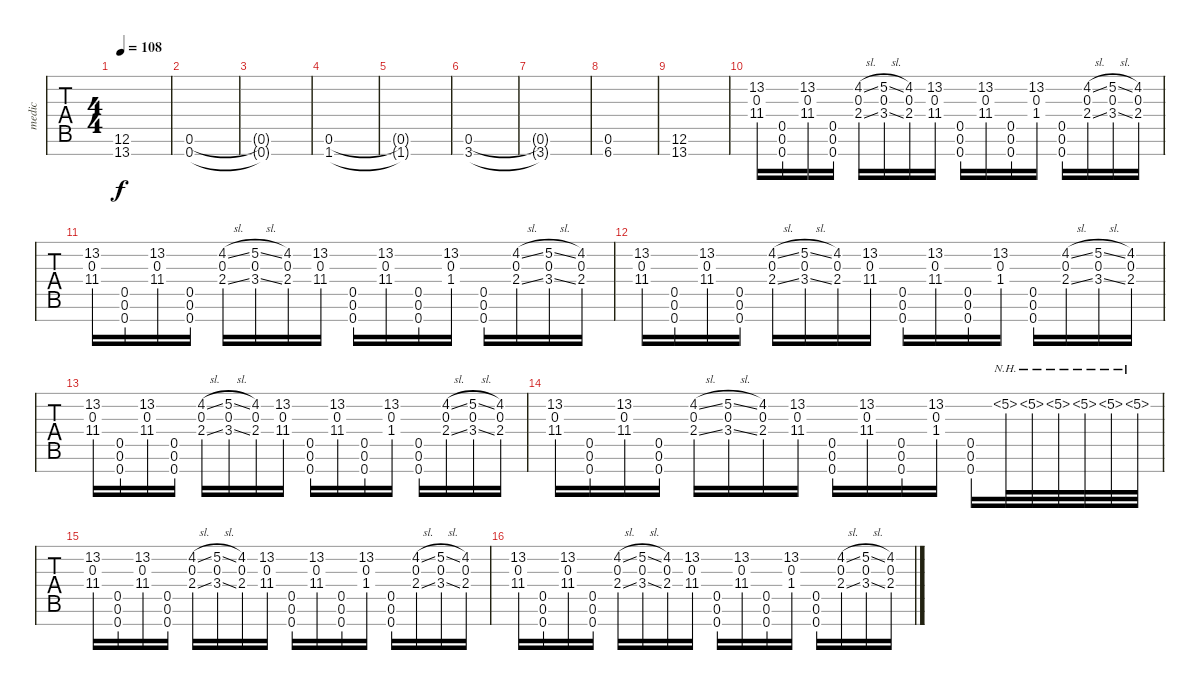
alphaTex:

\track ("medic" "medic") {instrument overdrivenguitar}
\staff {tabs}
\tuning (E4 A3 Gb3 D3 A2 E2 A1) {hide}
\ts (4 4)
\tempo 108
\clef f4
\ks c
(12.6 13.7).1{dy f} |
(0.6 0.7).1 |
(0.6{t} 0.7{t}).1 |
(0.6 1.7).1 |
(0.6{t} 1.7{t}).1 |
(0.6 3.7).1 |
(0.6{t} 3.7{t}).1 |
(0.6 6.7).1 |
(12.6 13.7).1 |
(13.2 0.3 11.4).16 (0.5 0.6 0.7).16 (13.2 0.3 11.4).16 (0.5 0.6 0.7).16 (4.2{sl} 0.3 2.4{sl}).16 (5.2{sl} 0.3 3.4{sl}).16 (4.2 0.3 2.4).16 (13.2 0.3 11.4).16 (0.5 0.6 0.7).16 (13.2 0.3 11.4).16 (0.5 0.6 0.7).16 (13.2 0.3 1.4).16 (0.5 0.6 0.7).16 (4.2{sl} 0.3 2.4{sl}).16 (5.2{sl} 0.3 3.4{sl}).16 (4.2 0.3 2.4).16 |
(13.2 0.3 11.4).16 (0.5 0.6 0.7).16 (13.2 0.3 11.4).16 (0.5 0.6 0.7).16 (4.2{sl} 0.3 2.4{sl}).16 (5.2{sl} 0.3 3.4{sl}).16 (4.2 0.3 2.4).16 (13.2 0.3 11.4).16 (0.5 0.6 0.7).16 (13.2 0.3 11.4).16 (0.5 0.6 0.7).16 (13.2 0.3 1.4).16 (0.5 0.6 0.7).16 (4.2{sl} 0.3 2.4{sl}).16 (5.2{sl} 0.3 3.4{sl}).16 (4.2 0.3 2.4).16 |
(13.2 0.3 11.4).16 (0.5 0.6 0.7).16 (13.2 0.3 11.4).16 (0.5 0.6 0.7).16 (4.2{sl} 0.3 2.4{sl}).16 (5.2{sl} 0.3 3.4{sl}).16 (4.2 0.3 2.4).16 (13.2 0.3 11.4).16 (0.5 0.6 0.7).16 (13.2 0.3 11.4).16 (0.5 0.6 0.7).16 (13.2 0.3 1.4).16 (0.5 0.6 0.7).16 (4.2{sl} 0.3 2.4{sl}).16 (5.2{sl} 0.3 3.4{sl}).16 (4.2 0.3 2.4).16 |
(13.2 0.3 11.4).16 (0.5 0.6 0.7).16 (13.2 0.3 11.4).16 (0.5 0.6 0.7).16 (4.2{sl} 0.3 2.4{sl}).16 (5.2{sl} 0.3 3.4{sl}).16 (4.2 0.3 2.4).16 (13.2 0.3 11.4).16 (0.5 0.6 0.7).16 (13.2 0.3 11.4).16 (0.5 0.6 0.7).16 (13.2 0.3 1.4).16 (0.5 0.6 0.7).16 (4.2{sl} 0.3 2.4{sl}).16 (5.2{sl} 0.3 3.4{sl}).16 (4.2 0.3 2.4).16 |
(13.2 0.3 11.4).16 (0.5 0.6 0.7).16 (13.2 0.3 11.4).16 (0.5 0.6 0.7).16 (4.2{sl} 0.3 2.4{sl}).16 (5.2{sl} 0.3 3.4{sl}).16 (4.2 0.3 2.4).16 (13.2 0.3 11.4).16 (0.5 0.6 0.7).16 (13.2 0.3 11.4).16 (0.5 0.6 0.7).16 (13.2 0.3 1.4).16 (0.5 0.6 0.7).16 5.2{nh}.32 5.2{nh}.32 5.2{nh}.32 5.2{nh}.32 5.2{nh}.32 5.2{nh}.32 |
(13.2 0.3 11.4).16 (0.5 0.6 0.7).16 (13.2 0.3 11.4).16 (0.5 0.6 0.7).16 (4.2{sl} 0.3 2.4{sl}).16 (5.2{sl} 0.3 3.4{sl}).16 (4.2 0.3 2.4).16 (13.2 0.3 11.4).16 (0.5 0.6 0.7).16 (13.2 0.3 11.4).16 (0.5 0.6 0.7).16 (13.2 0.3 1.4).16 (0.5 0.6 0.7).16 (4.2{sl} 0.3 2.4{sl}).16 (5.2{sl} 0.3 3.4{sl}).16 (4.2 0.3 2.4).16 |
(13.2 0.3 11.4).16 (0.5 0.6 0.7).16 (13.2 0.3 11.4).16 (0.5 0.6 0.7).16 (4.2{sl} 0.3 2.4{sl}).16 (5.2{sl} 0.3 3.4{sl}).16 (4.2 0.3 2.4).16 (13.2 0.3 11.4).16 (0.5 0.6 0.7).16 (13.2 0.3 11.4).16 (0.5 0.6 0.7).16 (13.2 0.3 1.4).16 (0.5 0.6 0.7).16 (4.2{sl} 0.3 2.4{sl}).16 (5.2{sl} 0.3 3.4{sl}).16 (4.2 0.3 2.4).16
